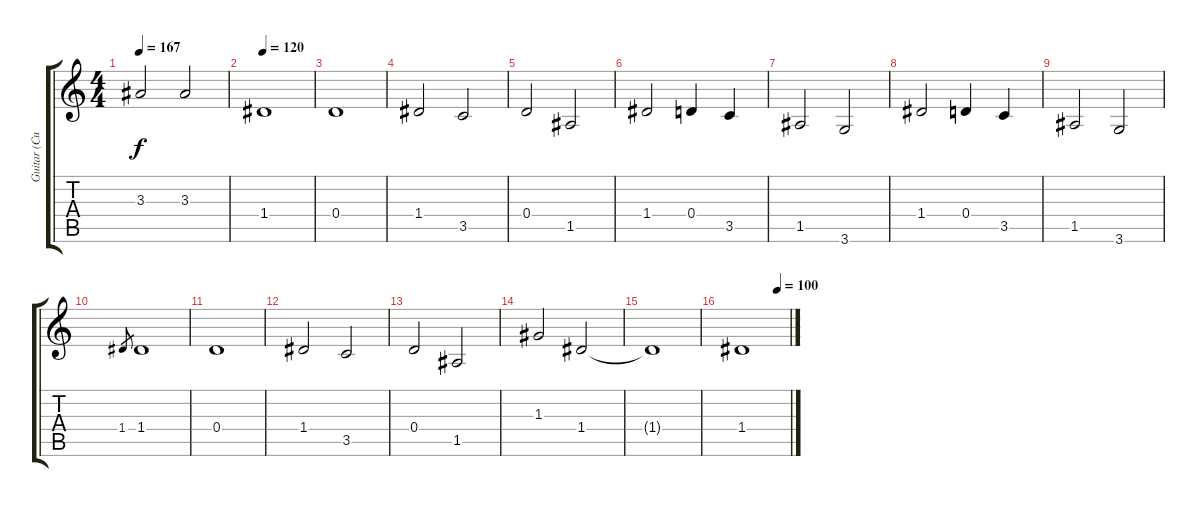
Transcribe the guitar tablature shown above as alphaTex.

\track ("Guitar (Custom Added)" "Guitar (Cu") {instrument distortionguitar}
\staff {score tabs}
\tuning (E4 B3 G3 D3 A2 E2) {hide}
\ts (4 4)
\tempo 167
\clef g2
\ks c
3.3.2{dy f} 3.3.2 |
\tempo 120
1.4.1 |
0.4.1 |
1.4.2 3.5.2 |
0.4.2 1.5.2 |
1.4.2 0.4.4 3.5.4 |
1.5.2 3.6.2 |
1.4.2 0.4.4 3.5.4 |
1.5.2 3.6.2 |
1.4.8{gr} 1.4.1 |
0.4.1 |
1.4.2 3.5.2 |
0.4.2 1.5.2 |
1.3.2 1.4.2 |
1.4{t}.1 |
\tempo (100 0.75)
1.4.1
